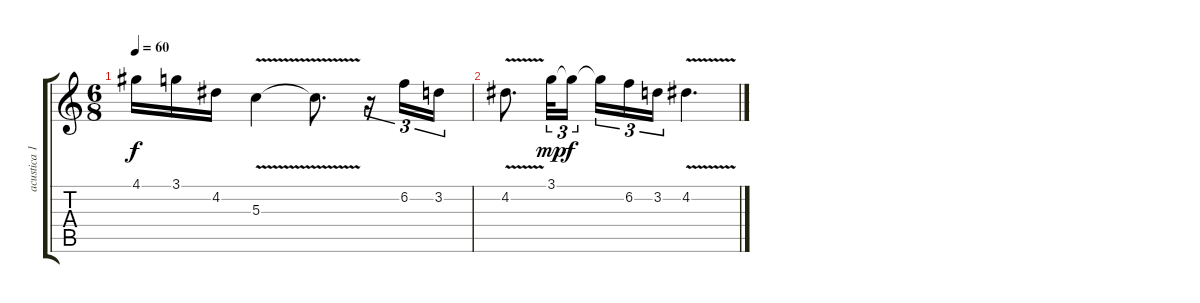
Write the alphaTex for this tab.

\track ("acustica 1" "acustica 1") {instrument acousticguitarnylon}
\staff {score tabs}
\tuning (E4 B3 G3 D3 A2 E2) {hide}
\ts (6 8)
\tempo 60
\clef g2
\ks c
4.1.16{dy f} 3.1.16 4.2.16 5.3{v}.4 5.3{t}.8{d} r.16{tu (3 2)} 6.2.16{tu (3 2)} 3.2.16{tu (3 2)} |
4.2{v}.8{d} 3.1.32{tu (3 2) dy mp} 3.1{t}.16{tu (3 2) dy f} 3.1{t}.16{tu (3 2)} 6.2.16{tu (3 2)} 3.2.16{tu (3 2)} 4.2{v}.4{d}
